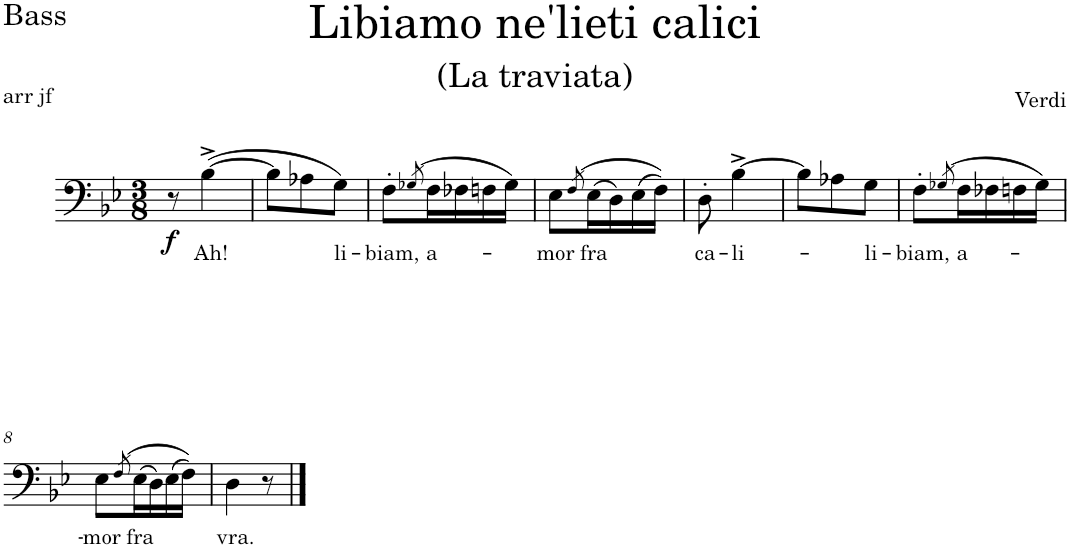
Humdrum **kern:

**kern	**text	**dynam
*part1	*part1	*part1
*staff1	*staff1	*staff1
*I"Bass	*	*
*I'B.	*	*
*clefF4	*	*
*k[b-e-]	*	*
*M3/8	*	*
=1	=1	=1
!	!	!LO:DY:b
8r	.	f
!	!LO:LY:b	!
([4B-^\	Ah!	.
=2	=2	=2
8B-\L]	.	.
8A-X\	.	.
!	!LO:LY:b	!
8G\J)	li-	.
=3	=3	=3
!	!LO:LY:b	!
8F'\L	-biam,	.
(8qG-X/	.	.
!	!LO:LY:b	!
16F\L	a-	.
16F-X\	.	.
16Fn\	.	.
16G-\JJ)	.	.
=4	=4	=4
!	!LO:LY:b	!
8E-\L	-mor	.
(8qF/	.	.
!	!LO:LY:b	!
(16E-\L	fra	.
16D\)	.	.
(16E-\	.	.
16F\JJ))	.	.
=5	=5	=5
!	!LO:LY:b	!
8D'\	ca-	.
!	!LO:LY:b	!
[4B-^\	-li-	.
=6	=6	=6
8B-\L]	.	.
8A-X\	.	.
!	!LO:LY:b	!
8G\J	li-	.
=7	=7	=7
!	!LO:LY:b	!
8F'\L	-biam,	.
(8qG-X/	.	.
!	!LO:LY:b	!
16F\L	a-	.
16F-X\	.	.
16Fn\	.	.
16G-\JJ)	.	.
!!LO:LB:g=z
=8	=8	=8
!	!LO:LY:b	!
8E-\L	-mor	.
(8qF/	.	.
!	!LO:LY:b	!
(16E-\L	fra	.
16D\)	.	.
(16E-\	.	.
16F\JJ))	.	.
=9	=9	=9
!	!LO:LY:b	!
4D\	-vra.	.
8r	.	.
==	==	==
*-	*-	*-
